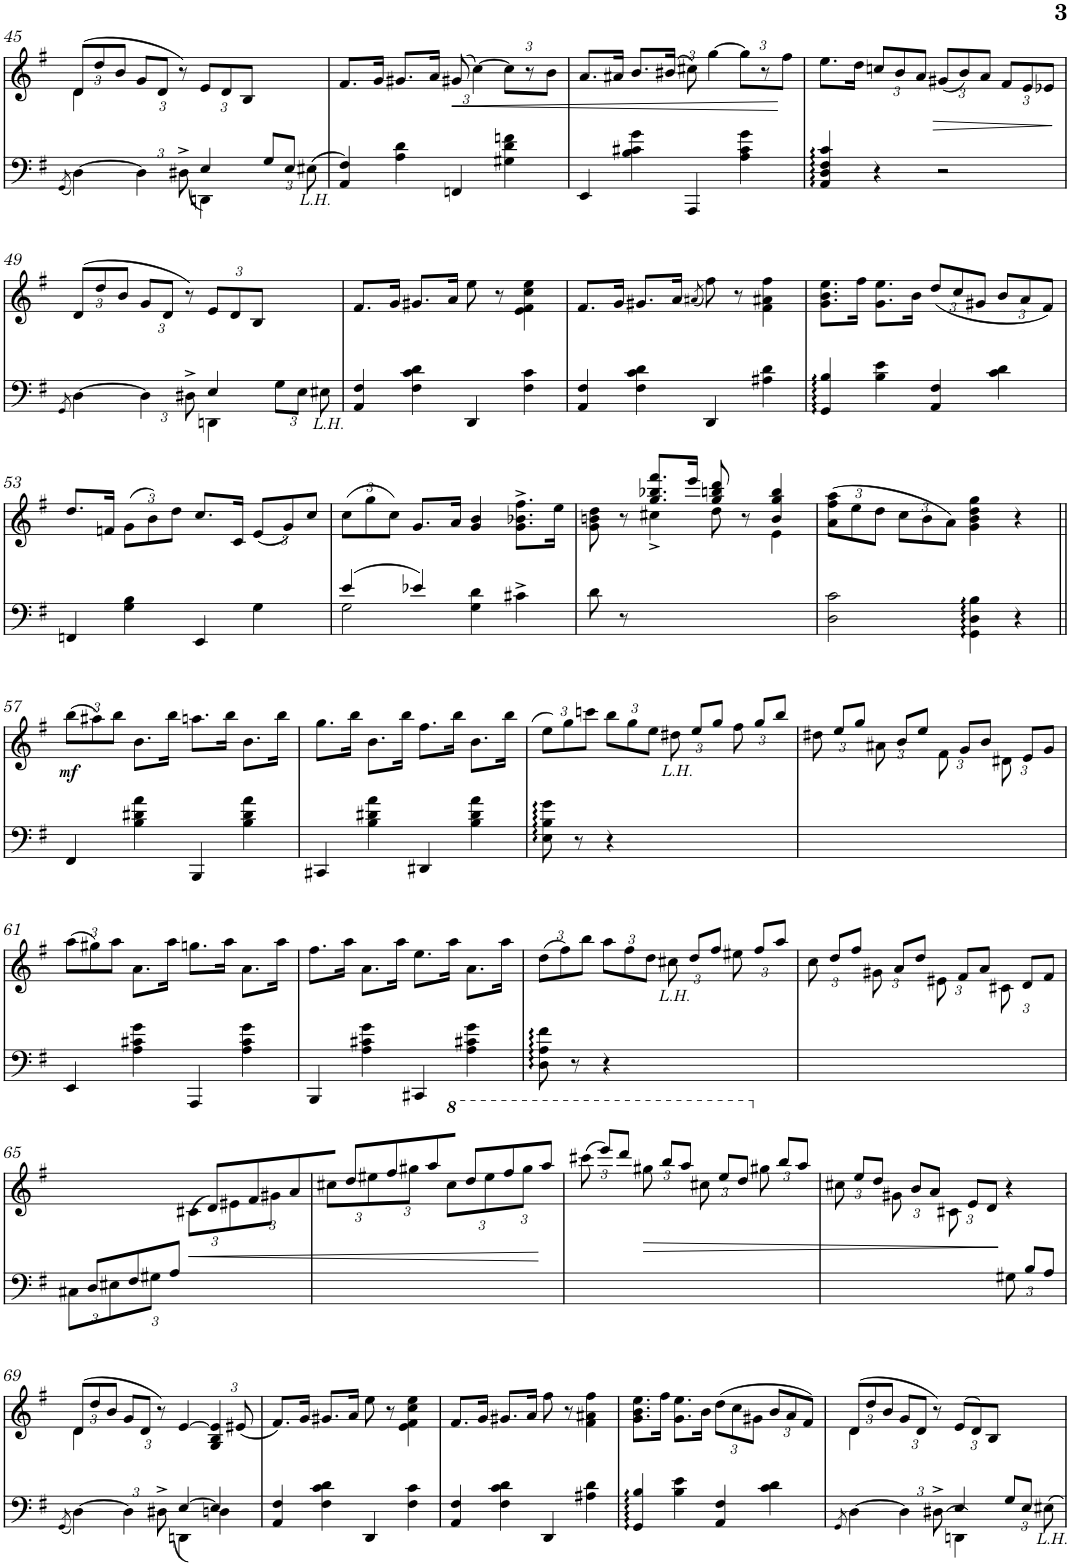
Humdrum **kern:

**kern	**kern	**dynam
*part2	*part1	*part1
*staff2	*staff1	*staff1
*I"l	*I"1	*
!!LO:PB:g=z
*clefF4	*clefG2	*
*k[f#]	*k[f#]	*
*G:	*G:	*
*M4/4	*M4/4	*
*met(c)	*met(c)	*
=45	=45	=45
(8qGG/	.	.
*^	*	*
*	*	*Xbrackettup	*
*	*	*^	*
[4D\)	2ryy	(>12d/L	4d\	.
.	.	12dd/	.	.
.	.	12b/J	.	.
*Xbrackettup	*	*	*	*
6D\]	.	12g/L	2.ryy	.
.	.	12d/J	.	.
(12D#X^\	.	12r)	.	.
4E/	4DDn\)	12e/L	.	.
.	.	12d/	.	.
.	.	12B/J	.	.
12G/L	4ryy	4ryy	.	.
12E/J	.	.	.	.
!LO:TX:b:i:t=L.H.	!	!	!	!
(12E#X\	.	.	.	.
*v	*v	*	*	*
*	*v	*v	*
=46	=46	=46
4AA/ 4F#/)	8.f#/L	.
.	16g/Jk	.
4A\ 4d\	8.g#X/L	.
.	16a/Jk	.
!	!	!LO:HP:b
4FFn/	(12g#X/	<
.	[4cc\)	.
4G#X\ 4d\ 4fn\	.	.
.	12r	.
.	12b\J	.
=47	=47	=47
4EE/	8.a/L	.
.	16a#X/Jk	.
4B\ 4c#X\ 4g\	8.b/L	.
.	(16b#X/Jk	.
4AAA/	12cc#X\)	.
.	[4gg\	.
4A\ 4c#\ 4g\	.	.
.	12r	.
.	12ff#\J	[
=48	=48	=48
4AA/ 4D/ 4F#/ 4c/	8.ee\L	.
.	16dd\Jk	.
4r	12ccn/L	.
.	12b/	.
.	12a/J	.
!	!	!LO:HP:b
2r	(12g#X/L	>
.	12b/)	.
.	12a/J	.
.	12f#/L	.
.	12e/	.
.	12e-X/J	.
.	.	]
!!LO:LB:g=z
=49	=49	=49
8qGG/	.	.
*^	*	*
[4D\	2ryy	(>12d/L	.
.	.	12dd/	.
.	.	12b/J	.
6D\]	.	12g/L	.
.	.	12d/J	.
12D#X^\	.	12r)	.
4E/	4DDn\	12e/L	.
.	.	12d/	.
.	.	12B/J	.
12G\L	4ryy	4ryy	.
12E\J	.	.	.
!LO:TX:b:i:t=L.H.	!	!	!
12E#X\	.	.	.
*v	*v	*	*
=50	=50	=50
4AA/ 4F#/	8.f#/L	.
.	16g/Jk	.
4F#\ 4c\ 4d\	8.g#X/L	.
.	16a/Jk	.
4DD/	8ee\	.
.	8r	.
4F#\ 4c\	4e\ 4f#\ 4cc\ 4ee\	.
=51	=51	=51
4AA/ 4F#/	8.f#/L	.
.	16g/Jk	.
4F#\ 4c\ 4d\	8.g#X/L	.
.	16a/Jk	.
.	(8qa#X/	.
4DD/	8ff#\)	.
.	8r	.
4A#X\ 4d\	4f#\ 4a#X\ 4ff#\	.
=52	=52	=52
4GG/ 4B/	8.g\ 8.b\ 8.ee\L	.
.	16ff#\Jk	.
4B\ 4e\	8.g\ 8.ee\L	.
.	16b\Jk	.
4AA/ 4F#/	(12dd/L	.
.	12cc/	.
.	12g#X/J	.
4c\ 4d\	12b/L	.
.	12a/	.
.	12f#/J)	.
!!LO:LB:g=z
=53	=53	=53
4FFn/	8.dd/L	.
.	16fn/Jk	.
4G\ 4B\	(12g\L	.
.	12b\)	.
.	12dd\J	.
4EE/	8.cc/L	.
.	16c/Jk	.
4G\	(12e/L	.
.	12g/)	.
.	12cc/J	.
=54	=54	=54
*^	*	*
(4e/	2G\	(12cc\L	.
.	.	12gg\	.
.	.	12cc\J)	.
4e-X/)	.	8.g/L	.
.	.	16a/Jk	.
4G\ 4d\	2ryy	4g/ 4b/	.
4c#X^\	.	8.g\^ 8.b-X\^ 8.ff#\^L	.
.	.	16ee\Jk	.
*v	*v	*	*
=55	=55	=55
*	*^	*
8d\	8g\ 8bn\ 8dd\	4ryy	.
8r	8r	.	.
4ryy	8.gg/^< 8.bb-X/^< 8.fff#/^<L	4cc#X\	.
.	16eee/Jk	.	.
2ryy	8gg/ 8bbn/ 8ddd/	8dd\	.
.	8r	8ryy	.
.	4b/ 4gg/ 4bb/	4e\	.
*	*v	*v	*
=56	=56	=56
2D\ 2c\	(12a\ 12ff#\ 12aa\L	.
.	12ee\	.
.	12dd\J	.
.	12cc\L	.
.	12b\	.
.	12a\J)	.
4GG\ 4D\ 4B\	4g\ 4b\ 4dd\ 4gg\	.
4r	4r	.
!!LO:LB:g=z
=57||	=57||	=57||
!	!	!LO:DY:b
4FF#/	(12bb\L	mf
.	12aa#X\)	.
.	12bb\J	.
4B\ 4d#X\ 4a\	8.b\L	.
.	16bb\Jk	.
4BBB/	8.aan\L	.
.	16bb\Jk	.
4B\ 4d#\ 4a\	8.b\L	.
.	16bb\Jk	.
=58	=58	=58
4CC#X/	8.gg\L	.
.	16bb\Jk	.
4B\ 4d#X\ 4a\	8.b\L	.
.	16bb\Jk	.
4DD#X/	8.ff#\L	.
.	16bb\Jk	.
4B\ 4d#\ 4a\	8.b\L	.
.	16bb\Jk	.
=59	=59	=59
8E\ 8B\ 8g\	(12ee\L	.
.	12gg\)	.
8r	.	.
.	12cccn\J	.
4r	12bb\L	.
.	12gg\	.
.	12ee\J	.
!	!LO:TX:b:i:t=L.H.	!
2ryy	12dd#X\	.
.	12ee/L	.
.	12gg/J	.
.	12ff#\	.
.	12gg/L	.
.	12bb/J	.
=60	=60	=60
1ryy	12dd#X\	.
.	12ee/L	.
.	12gg/J	.
.	12a#X\	.
.	12b/L	.
.	12ee/J	.
.	12f#\	.
.	12g/L	.
.	12b/J	.
.	12d#X\	.
.	12e/L	.
.	12g/J	.
!!LO:LB:g=z
=61	=61	=61
4EE/	(12aa\L	.
.	12gg#X\)	.
.	12aa\J	.
4A\ 4c#X\ 4g\	8.a\L	.
.	16aa\Jk	.
4AAA/	8.ggn\L	.
.	16aa\Jk	.
4A\ 4c#\ 4g\	8.a\L	.
.	16aa\Jk	.
=62	=62	=62
4BBB/	8.ff#\L	.
.	16aa\Jk	.
4A\ 4c#X\ 4g\	8.a\L	.
.	16aa\Jk	.
4CC#X/	8.ee\L	.
.	16aa\Jk	.
4A\ 4c#X\ 4g\	8.a\L	.
.	16aa\Jk	.
=63	=63	=63
8D\ 8A\ 8f#\	(12dd\L	.
.	12ff#\)	.
8r	.	.
.	12bb\J	.
4r	12aa\L	.
.	12ff#\	.
.	12dd\J	.
!	!LO:TX:b:i:t=L.H.	!
2ryy	12cc#X\	.
.	12dd/L	.
.	12ff#/J	.
.	12ee#X\	.
.	12ff#/L	.
.	12aa/J	.
=64	=64	=64
1ryy	12cc\	.
.	12dd/L	.
.	12ff#/J	.
.	12g#X\	.
.	12a/L	.
.	12dd/J	.
.	12e#X\	.
.	12f#/L	.
.	12a/J	.
.	12c#X\	.
.	12d/L	.
.	12f#/J	.
!!LO:LB:g=z
=65	=65	=65
*^	*^	*
12ryy	12C#X\L	2ryy	2ryy	.
12D/L	12ryy	.	.	.
12ryy	12E#X\	.	.	.
12F#/	12ryy	.	.	.
12ryy	12G#X\J	.	.	.
12A/J	12ryy	.	.	.
!	!	!	!	!LO:HP:b
2ryy	2ryy	12ryy	(>12c#X\L	<
.	.	12d/L	12ryy)	.
.	.	12ryy	12e#X\	.
.	.	12f#/	12ryy	.
.	.	12ryy	12g#X\J	.
.	.	12a/	12ryy	.
*v	*v	*	*	*
=66	=66	=66	=66
1ryy	12ryy	12cc#X\L	.
.	12dd/L	12ryy	.
.	12ryy	12ee#X\	.
.	12ff#/	12ryy	.
.	12ryy	12gg#X\J	.
.	12aa/	12ryy	.
*	*8va	*	*
.	12ryy	12ccc#\L	.
.	12ddd/L	12ryy	.
.	12ryy	12eee#\	.
.	12fff#/	12ryy	.
.	12ryy	12ggg#\J	.
.	12aaa/J	12ryy	[
*	*v	*v	*
=67	=67	=67
1ryy	(12cccc#X\	.
.	12eeee/L)	.
.	12dddd/J	.
!	!	!LO:HP:b
.	12ggg#X\	>
.	12bbb/L	.
.	12aaa/J	.
.	12ccc#X\	.
.	12eee/L	.
.	12ddd/J	.
*	*X8va	*
.	12gg#X\	.
.	12bb/L	.
.	12aa/J	.
=68	=68	=68
4ryy	12cc#X\	.
.	12ee/L	.
.	12dd/J	.
4ryy	12g#X\	.
.	12b/L	.
.	12a/J	.
4ryy	12c#X\	.
.	12e/L	.
.	12d/J	.
12G#X\	4r	]
12B/L	.	.
12A/J	.	.
!!LO:LB:g=z
=69	=69	=69
(8qGG/	.	.
*^	*^	*
[4D\)	2ryy	(>12d/L	4d\	.
.	.	12dd/	.	.
.	.	12b/J	.	.
6D\]	.	12g/L	2.ryy	.
.	.	12d/J	.	.
(12D#X^\	.	12r)	.	.
[4E/	4DDn\)	[>4e/	.	.
4E/]	4Dn\	6G/ 6B/ 6e/]	.	.
.	.	(12e#X/	.	.
*v	*v	*	*	*
*	*v	*v	*
=70	=70	=70
4AA/ 4F#/	8.f#/L)	.
.	16g/Jk	.
4F#\ 4c\ 4d\	8.g#X/L	.
.	16a/Jk	.
4DD/	8ee\	.
.	8r	.
4F#\ 4c\	4e\ 4f#\ 4cc\ 4ee\	.
=71	=71	=71
4AA/ 4F#/	8.f#/L	.
.	16g/Jk	.
4F#\ 4c\ 4d\	8.g#X/L	.
.	16a/Jk	.
4DD/	8ff#\	.
.	8r	.
4A#X\ 4d\	4f#\ 4a#X\ 4ff#\	.
=72	=72	=72
4GG/ 4B/	8.g\ 8.b\ 8.ee\L	.
.	16ff#\Jk	.
4B\ 4e\	8.g\ 8.ee\L	.
.	16b\Jk	.
4AA/ 4F#/	(12dd\L	.
.	12cc\	.
.	12g#X\J	.
4c\ 4d\	12b/L	.
.	12a/	.
.	12f#/J)	.
=73	=73	=73
8qGG/	.	.
*^	*^	*
[4D\	2ryy	(>12d/L	4d\	.
.	.	12dd/	.	.
.	.	12b/J	.	.
6D\]	.	12g/L	2.ryy	.
.	.	12d/J	.	.
(12D#X^\	.	12r)	.	.
4E/)	4DDn\	(>12e/L	.	.
.	.	12d/)	.	.
.	.	12B/J	.	.
12G/L	4ryy	4ryy	.	.
12E/J	.	.	.	.
!LO:TX:b:i:t=L.H.	!	!	!	!
12E#X\	.	.	.	.
*v	*v	*	*	*
*	*v	*v	*
=	=	=
*-	*-	*-
